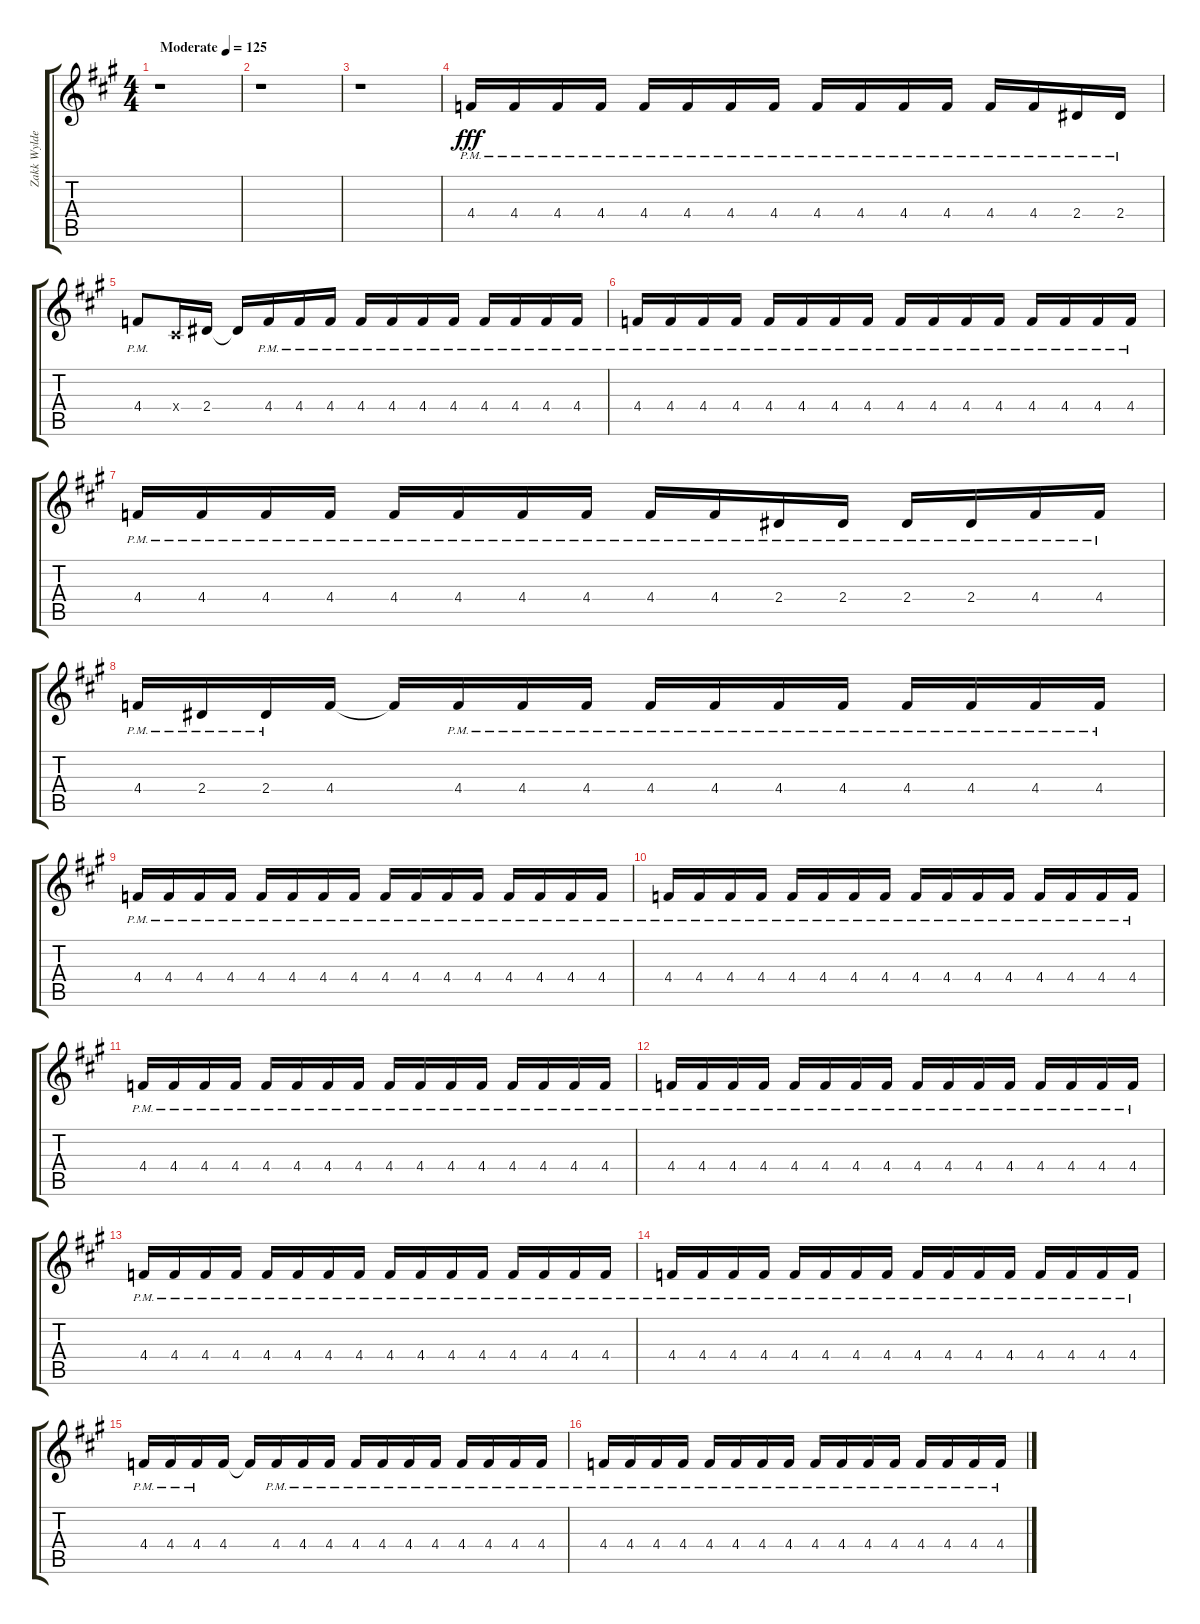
\track ("Zakk Wylde - Lead Guitar II" "Zakk Wylde") {instrument distortionguitar}
\staff {score tabs}
\tuning (Eb4 Bb3 Gb3 Db3 Ab2 Eb2) {hide}
\ts (4 4)
\tempo (125 "Moderate")
\clef g2
\ks a
r.1{dy fff instrument distortionguitar} |
r.1{volume 0} |
r.1{volume 8} |
4.4{pm}.16 4.4{pm}.16 4.4{pm}.16 4.4{pm}.16 4.4{pm}.16 4.4{pm}.16 4.4{pm}.16 4.4{pm}.16 4.4{pm}.16 4.4{pm}.16 4.4{pm}.16 4.4{pm}.16 4.4{pm}.16 4.4{pm}.16 2.4{pm}.16 2.4{pm}.16 |
4.4{pm}.8 0.4{x}.16 2.4.16 2.4{t}.16 4.4{pm}.16 4.4{pm}.16 4.4{pm}.16 4.4{pm}.16 4.4{pm}.16 4.4{pm}.16 4.4{pm}.16 4.4{pm}.16 4.4{pm}.16 4.4{pm}.16 4.4{pm}.16 |
4.4{pm}.16 4.4{pm}.16 4.4{pm}.16 4.4{pm}.16 4.4{pm}.16 4.4{pm}.16 4.4{pm}.16 4.4{pm}.16 4.4{pm}.16 4.4{pm}.16 4.4{pm}.16 4.4{pm}.16 4.4{pm}.16 4.4{pm}.16 4.4{pm}.16 4.4{pm}.16 |
4.4{pm}.16 4.4{pm}.16 4.4{pm}.16 4.4{pm}.16 4.4{pm}.16 4.4{pm}.16 4.4{pm}.16 4.4{pm}.16 4.4{pm}.16 4.4{pm}.16 2.4{pm}.16 2.4{pm}.16 2.4{pm}.16 2.4{pm}.16 4.4{pm}.16 4.4{pm}.16 |
4.4{pm}.16 2.4{pm}.16 2.4{pm}.16 4.4.16 4.4{t}.16 4.4{pm}.16 4.4{pm}.16 4.4{pm}.16 4.4{pm}.16 4.4{pm}.16 4.4{pm}.16 4.4{pm}.16 4.4{pm}.16 4.4{pm}.16 4.4{pm}.16 4.4{pm}.16 |
4.4{pm}.16 4.4{pm}.16 4.4{pm}.16 4.4{pm}.16 4.4{pm}.16 4.4{pm}.16 4.4{pm}.16 4.4{pm}.16 4.4{pm}.16 4.4{pm}.16 4.4{pm}.16 4.4{pm}.16 4.4{pm}.16 4.4{pm}.16 4.4{pm}.16 4.4{pm}.16 |
4.4{pm}.16 4.4{pm}.16 4.4{pm}.16 4.4{pm}.16 4.4{pm}.16 4.4{pm}.16 4.4{pm}.16 4.4{pm}.16 4.4{pm}.16 4.4{pm}.16 4.4{pm}.16 4.4{pm}.16 4.4{pm}.16 4.4{pm}.16 4.4{pm}.16 4.4{pm}.16 |
4.4{pm}.16{volume 16} 4.4{pm}.16 4.4{pm}.16 4.4{pm}.16 4.4{pm}.16 4.4{pm}.16 4.4{pm}.16 4.4{pm}.16 4.4{pm}.16 4.4{pm}.16 4.4{pm}.16 4.4{pm}.16 4.4{pm}.16 4.4{pm}.16 4.4{pm}.16 4.4{pm}.16 |
4.4{pm}.16 4.4{pm}.16 4.4{pm}.16 4.4{pm}.16 4.4{pm}.16 4.4{pm}.16 4.4{pm}.16 4.4{pm}.16 4.4{pm}.16 4.4{pm}.16 4.4{pm}.16 4.4{pm}.16 4.4{pm}.16 4.4{pm}.16 4.4{pm}.16 4.4{pm}.16 |
4.4{pm}.16 4.4{pm}.16 4.4{pm}.16 4.4{pm}.16 4.4{pm}.16 4.4{pm}.16 4.4{pm}.16 4.4{pm}.16 4.4{pm}.16 4.4{pm}.16 4.4{pm}.16 4.4{pm}.16 4.4{pm}.16 4.4{pm}.16 4.4{pm}.16 4.4{pm}.16 |
4.4{pm}.16 4.4{pm}.16 4.4{pm}.16 4.4{pm}.16 4.4{pm}.16 4.4{pm}.16 4.4{pm}.16 4.4{pm}.16 4.4{pm}.16 4.4{pm}.16 4.4{pm}.16 4.4{pm}.16 4.4{pm}.16 4.4{pm}.16 4.4{pm}.16 4.4{pm}.16 |
4.4{pm}.16 4.4{pm}.16 4.4{pm}.16 4.4.16 4.4{t}.16 4.4{pm}.16 4.4{pm}.16 4.4{pm}.16 4.4{pm}.16 4.4{pm}.16 4.4{pm}.16 4.4{pm}.16 4.4{pm}.16 4.4{pm}.16 4.4{pm}.16 4.4{pm}.16 |
4.4{pm}.16 4.4{pm}.16 4.4{pm}.16 4.4{pm}.16 4.4{pm}.16 4.4{pm}.16 4.4{pm}.16 4.4{pm}.16 4.4{pm}.16 4.4{pm}.16 4.4{pm}.16 4.4{pm}.16 4.4{pm}.16 4.4{pm}.16 4.4{pm}.16 4.4{pm}.16
